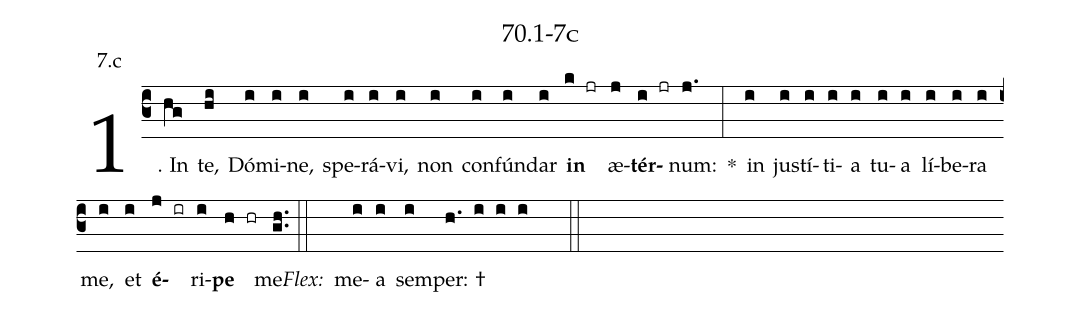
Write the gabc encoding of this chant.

name: 70.1-7c;
annotation: 7.c;
%%
(c3)1. In(hg) te,(hi) Dó(i)mi(i)ne,(i) spe(i)rá(i)vi,(i) non(i) con(i)fún(i)dar(i) <b>in</b>(k jr) æ(j)<b>tér</b>(i jr)num:(j.) *(:) in(i) jus(i)tí(i)ti(i)a(i) tu(i)a(i) lí(i)be(i)ra(i) me,(i) et(i) <b>é</b>(j ir)ri(i)<b>pe</b>(h hr) me.(gh..) (::)
<i>Flex:</i>()  me(i)a(i) sem(i)per: †(h. i i i  ::)
